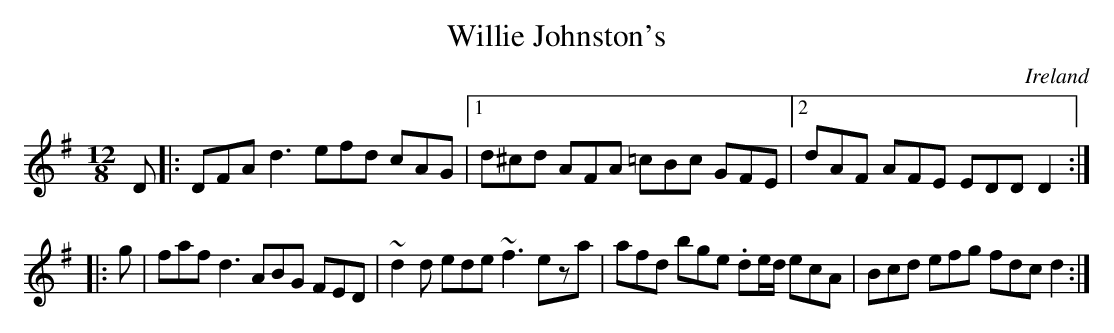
X:1
T:Willie Johnston's
M:12/8
O:Ireland
K:DMix
 D|: DFA d3 efd cAG|1 d^cd AFA =cBc GFE |2 dAF AFE EDD D2:|
|: g| faf d3 ABG FED| ~d2d ede ~f3 eza| afd bge .de/d/ ecA| Bcd efg fdc d2:|
